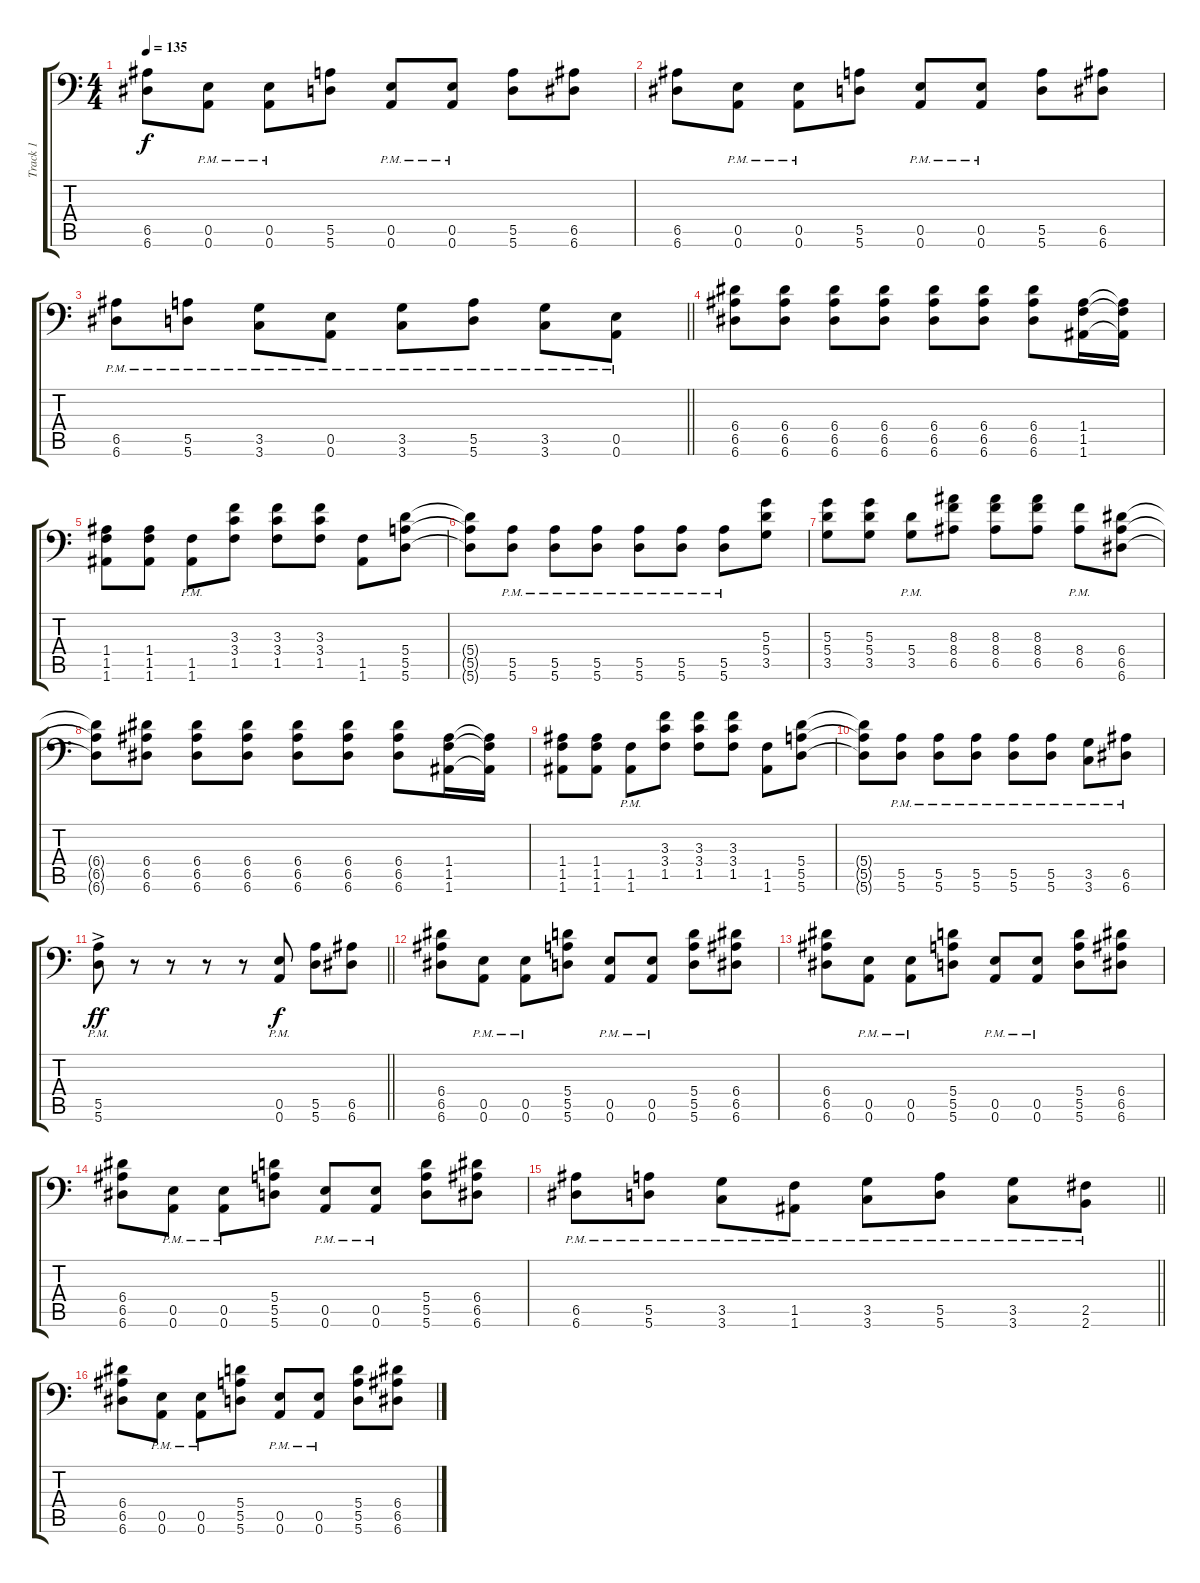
\track ("Track 1" "Track 1") {instrument distortionguitar}
\staff {score tabs}
\tuning (B3 Gb3 D3 A2 E2 A1) {hide}
\ts (4 4)
\tempo 135
\clef f4
\ks c
(6.5 6.6).8{dy f} (0.5{pm} 0.6{pm}).8 (0.5{pm} 0.6{pm}).8 (5.5 5.6).8 (0.5{pm} 0.6{pm}).8 (0.5{pm} 0.6{pm}).8 (5.5 5.6).8 (6.5 6.6).8 |
(6.5 6.6).8 (0.5{pm} 0.6{pm}).8 (0.5{pm} 0.6{pm}).8 (5.5 5.6).8 (0.5{pm} 0.6{pm}).8 (0.5{pm} 0.6{pm}).8 (5.5 5.6).8 (6.5 6.6).8 |
\barLineRight lightlight
(6.5{pm} 6.6{pm}).8 (5.5{pm} 5.6{pm}).8 (3.5{pm} 3.6{pm}).8 (0.5{pm} 0.6{pm}).8 (3.5{pm} 3.6{pm}).8 (5.5{pm} 5.6{pm}).8 (3.5{pm} 3.6{pm}).8 (0.5{pm} 0.6{pm}).8 |
(6.4 6.5 6.6).8 (6.4 6.5 6.6).8 (6.4 6.5 6.6).8 (6.4 6.5 6.6).8 (6.4 6.5 6.6).8 (6.4 6.5 6.6).8 (6.4 6.5 6.6).8 (1.4 1.5 1.6).16 (1.4{t} 1.5{t} 1.6{t}).16 |
(1.4 1.5 1.6).8 (1.4 1.5 1.6).8 (1.5{pm} 1.6{pm}).8 (3.3 3.4 1.5).8 (3.3 3.4 1.5).8 (3.3 3.4 1.5).8 (1.5 1.6).8 (5.4 5.5 5.6).8 |
(5.4{t} 5.5{t} 5.6{t}).8 (5.5{pm} 5.6{pm}).8 (5.5{pm} 5.6{pm}).8 (5.5{pm} 5.6{pm}).8 (5.5{pm} 5.6{pm}).8 (5.5{pm} 5.6{pm}).8 (5.5{pm} 5.6{pm}).8 (5.3 5.4 3.5).8 |
(5.3 5.4 3.5).8 (5.3 5.4 3.5).8 (5.4{pm} 3.5{pm}).8 (8.3 8.4 6.5).8 (8.3 8.4 6.5).8 (8.3 8.4 6.5).8 (8.4{pm} 6.5{pm}).8 (6.4 6.5 6.6).8 |
(6.4{t} 6.5{t} 6.6{t}).8 (6.4 6.5 6.6).8 (6.4 6.5 6.6).8 (6.4 6.5 6.6).8 (6.4 6.5 6.6).8 (6.4 6.5 6.6).8 (6.4 6.5 6.6).8 (1.4 1.5 1.6).16 (1.4{t} 1.5{t} 1.6{t}).16 |
(1.4 1.5 1.6).8 (1.4 1.5 1.6).8 (1.5{pm} 1.6{pm}).8 (3.3 3.4 1.5).8 (3.3 3.4 1.5).8 (3.3 3.4 1.5).8 (1.5 1.6).8 (5.4 5.5 5.6).8 |
(5.4{t} 5.5{t} 5.6{t}).8 (5.5{pm} 5.6{pm}).8 (5.5{pm} 5.6{pm}).8 (5.5{pm} 5.6{pm}).8 (5.5{pm} 5.6{pm}).8 (5.5{pm} 5.6{pm}).8 (3.5{pm} 3.6{pm}).8 (6.5{pm} 6.6{pm}).8 |
\barLineRight lightlight
(5.5{pm} 5.6{ac pm}).8{dy ff} r.8 r.8 r.8 r.8 (0.5{pm} 0.6{pm}).8{dy f} (5.5 5.6).8 (6.5 6.6).8 |
(6.4 6.5 6.6).8 (0.5{pm} 0.6{pm}).8 (0.5{pm} 0.6{pm}).8 (5.4 5.5 5.6).8 (0.5{pm} 0.6{pm}).8 (0.5{pm} 0.6{pm}).8 (5.4 5.5 5.6).8 (6.4 6.5 6.6).8 |
(6.4 6.5 6.6).8 (0.5{pm} 0.6{pm}).8 (0.5{pm} 0.6{pm}).8 (5.4 5.5 5.6).8 (0.5{pm} 0.6{pm}).8 (0.5{pm} 0.6{pm}).8 (5.4 5.5 5.6).8 (6.4 6.5 6.6).8 |
(6.4 6.5 6.6).8 (0.5{pm} 0.6{pm}).8 (0.5{pm} 0.6{pm}).8 (5.4 5.5 5.6).8 (0.5{pm} 0.6{pm}).8 (0.5{pm} 0.6{pm}).8 (5.4 5.5 5.6).8 (6.4 6.5 6.6).8 |
\barLineRight lightlight
(6.5{pm} 6.6{pm}).8 (5.5{pm} 5.6{pm}).8 (3.5{pm} 3.6{pm}).8 (1.5{pm} 1.6{pm}).8 (3.5{pm} 3.6{pm}).8 (5.5{pm} 5.6{pm}).8 (3.5{pm} 3.6{pm}).8 (2.5{pm} 2.6{pm}).8 |
(6.4 6.5 6.6).8 (0.5{pm} 0.6{pm}).8 (0.5{pm} 0.6{pm}).8 (5.4 5.5 5.6).8 (0.5{pm} 0.6{pm}).8 (0.5{pm} 0.6{pm}).8 (5.4 5.5 5.6).8 (6.4 6.5 6.6).8
